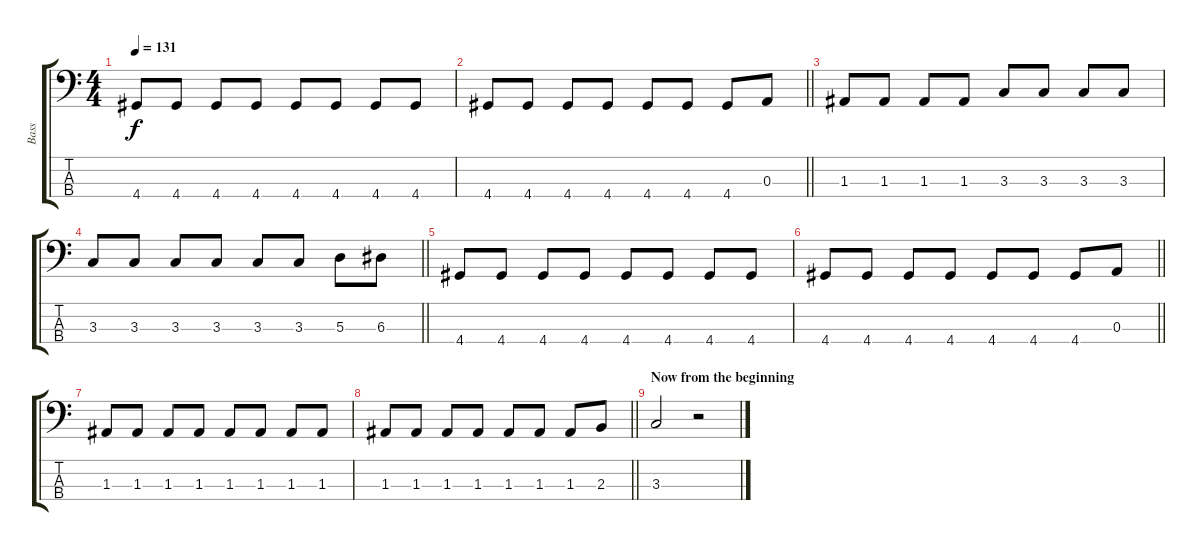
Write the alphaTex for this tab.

\track ("Bass" "Bass") {instrument electricbasspick}
\staff {score tabs}
\tuning (G2 D2 A1 E1) {hide}
\ts (4 4)
\tempo 131
\clef f4
\ks c
4.4.8{dy f} 4.4.8 4.4.8 4.4.8 4.4.8 4.4.8 4.4.8 4.4.8 |
\barLineRight lightlight
4.4.8 4.4.8 4.4.8 4.4.8 4.4.8 4.4.8 4.4.8 0.3.8 |
1.3.8 1.3.8 1.3.8 1.3.8 3.3.8 3.3.8 3.3.8 3.3.8 |
\barLineRight lightlight
3.3.8 3.3.8 3.3.8 3.3.8 3.3.8 3.3.8 5.3.8 6.3.8 |
4.4.8 4.4.8 4.4.8 4.4.8 4.4.8 4.4.8 4.4.8 4.4.8 |
\barLineRight lightlight
4.4.8 4.4.8 4.4.8 4.4.8 4.4.8 4.4.8 4.4.8 0.3.8 |
1.3.8 1.3.8 1.3.8 1.3.8 1.3.8 1.3.8 1.3.8 1.3.8 |
\barLineRight lightlight
1.3.8 1.3.8 1.3.8 1.3.8 1.3.8 1.3.8 1.3.8 2.3.8 |
\section ("" "Now from the beginning")
3.3.2 r.2
